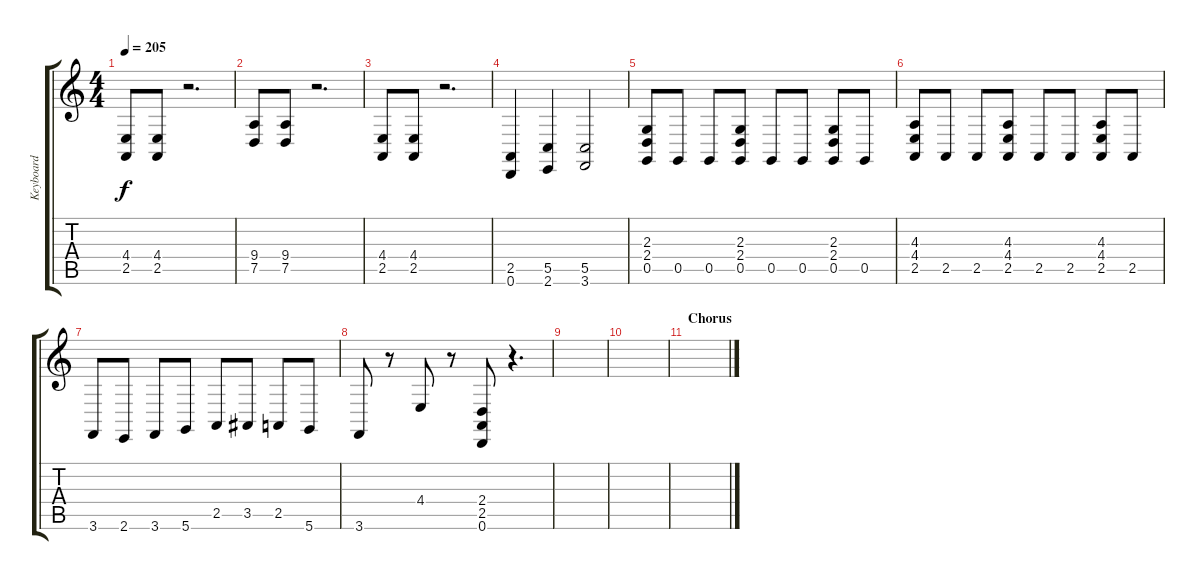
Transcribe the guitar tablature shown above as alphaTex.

\track ("Keyboard" "Keyboard") {instrument stringensemble1}
\staff {score tabs}
\tuning (D4 A3 F3 C3 G2 D2) {hide}
\ts (4 4)
\tempo 205
\clef g2
\ks c
(4.4 2.5).8{dy f} (4.4 2.5).8 r.2{d} |
(9.4 7.5).8 (9.4 7.5).8 r.2{d} |
(4.4 2.5).8 (4.4 2.5).8 r.2{d} |
(2.5 0.6).4 (5.5 2.6).4 (5.5 3.6).2 |
(2.3 2.4 0.5).8 0.5.8 0.5.8 (2.3 2.4 0.5).8 0.5.8 0.5.8 (2.3 2.4 0.5).8 0.5.8 |
(4.3 4.4 2.5).8 2.5.8 2.5.8 (4.3 4.4 2.5).8 2.5.8 2.5.8 (4.3 4.4 2.5).8 2.5.8 |
3.6.8 2.6.8 3.6.8 5.6.8 2.5.8 3.5.8 2.5.8 5.6.8 |
3.6.8 r.8 4.4.8 r.8 (2.4 2.5 0.6).8 r.4{d} |
|
|
\section ("" "Chorus")
